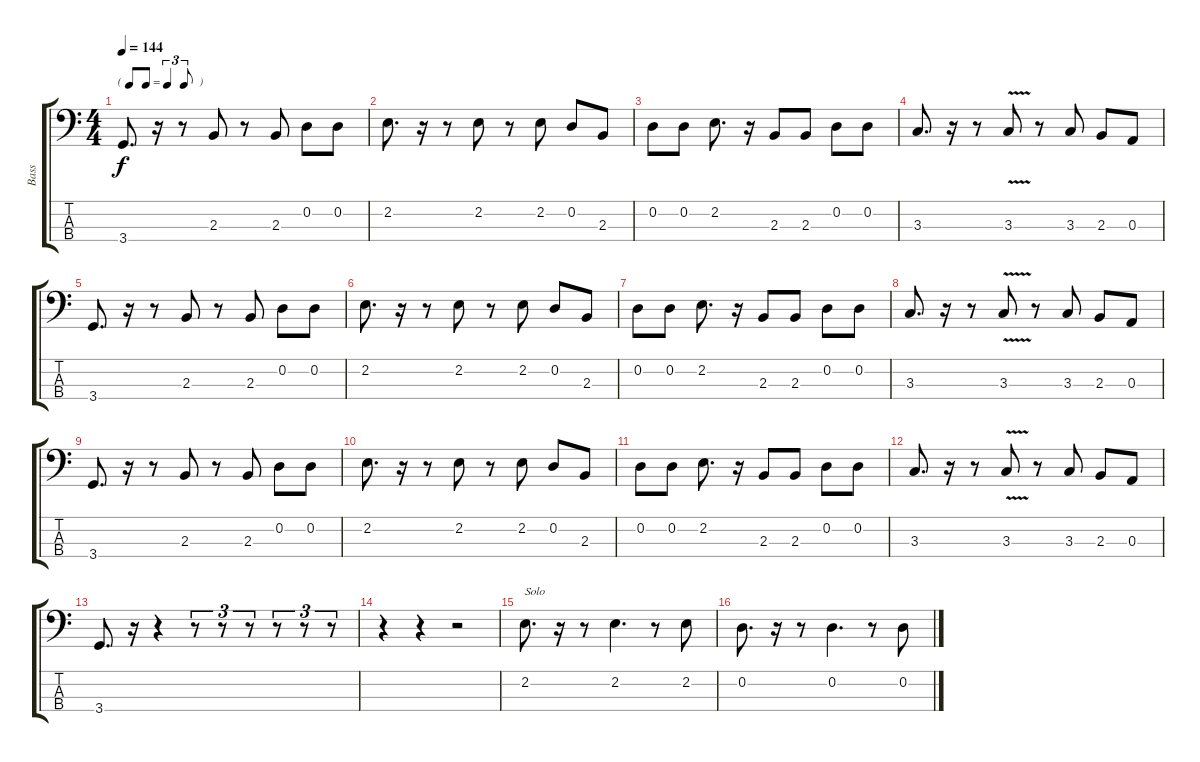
\track ("Bass" "Bass") {instrument electricbassfinger}
\staff {score tabs}
\tuning (G2 D2 A1 E1) {hide}
\ts (4 4)
\tf triplet8th
\tempo 144
\clef f4
\ks c
3.4.8{d dy f} r.16 r.8 2.3.8 r.8 2.3.8 0.2.8 0.2.8 |
2.2.8{d} r.16 r.8 2.2.8 r.8 2.2.8 0.2.8 2.3.8 |
0.2.8 0.2.8 2.2.8{d} r.16 2.3.8 2.3.8 0.2.8 0.2.8 |
3.3.8{d} r.16 r.8 3.3{v}.8 r.8 3.3.8 2.3.8 0.3.8 |
3.4.8{d} r.16 r.8 2.3.8 r.8 2.3.8 0.2.8 0.2.8 |
2.2.8{d} r.16 r.8 2.2.8 r.8 2.2.8 0.2.8 2.3.8 |
0.2.8 0.2.8 2.2.8{d} r.16 2.3.8 2.3.8 0.2.8 0.2.8 |
3.3.8{d} r.16 r.8 3.3{v}.8 r.8 3.3.8 2.3.8 0.3.8 |
3.4.8{d} r.16 r.8 2.3.8 r.8 2.3.8 0.2.8 0.2.8 |
2.2.8{d} r.16 r.8 2.2.8 r.8 2.2.8 0.2.8 2.3.8 |
0.2.8 0.2.8 2.2.8{d} r.16 2.3.8 2.3.8 0.2.8 0.2.8 |
3.3.8{d} r.16 r.8 3.3{v}.8 r.8 3.3.8 2.3.8 0.3.8 |
3.4.8{d} r.16 r.4 r.8{tu (3 2)} r.8{tu (3 2)} r.8{tu (3 2)} r.8{tu (3 2)} r.8{tu (3 2)} r.8{tu (3 2)} |
r.4 r.4 r.2 |
2.2.8{d txt "Solo"} r.16 r.8 2.2.4{d} r.8 2.2.8 |
0.2.8{d} r.16 r.8 0.2.4{d} r.8 0.2.8
